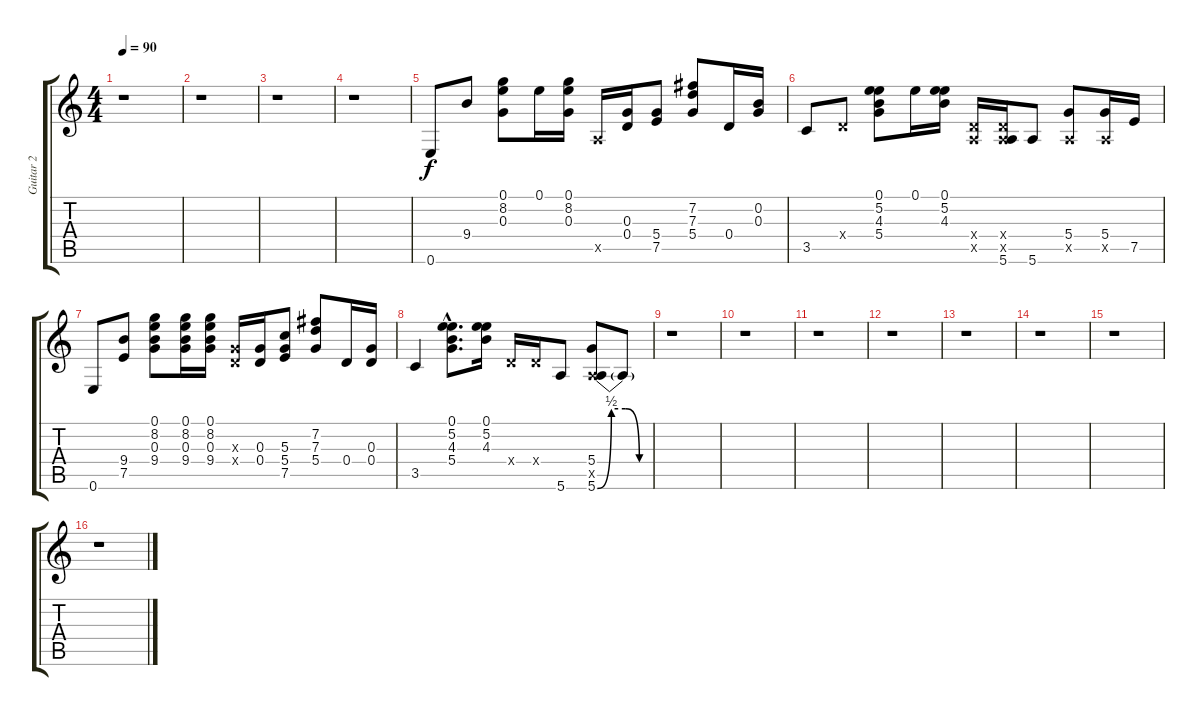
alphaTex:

\track ("Guitar 2" "Guitar 2") {instrument acousticguitarsteel}
\staff {score tabs}
\tuning (E4 B3 G3 D3 A2 E2) {hide}
\ts (4 4)
\tempo 90
\clef g2
\ks c
r.1{dy f instrument acousticguitarsteel} |
r.1 |
r.1 |
r.1 |
0.6.8 9.4.8 (0.1 8.2 0.3).8 0.1.16 (0.1 8.2 0.3).16 0.5{x}.16 (0.3 0.4).16 (5.4 7.5).8 (7.2 7.3 5.4).8 0.4.16 (0.2 0.3).16 |
3.5.8 0.4{x}.8 (0.1 5.2 4.3 5.4).8 0.1.16 (0.1 5.2 4.3).16 (0.4{x} 0.5{x}).16 (0.4{x} 0.5{x} 5.6).16 5.6.8 (5.4 0.5{x}).8 (5.4 0.5{x}).16 7.5.16 |
0.6.8 (9.4 7.5).8 (0.1 8.2 0.3 9.4).8 (0.1 8.2 0.3 9.4).16 (0.1 8.2 0.3 9.4).16 (0.3{x} 0.4{x}).16 (0.3 0.4).16 (5.3 5.4 7.5).8 (7.2 7.3 5.4).8 0.4.16 (0.3 0.4).16 |
3.5.4 (0.1{hac} 5.2{hac} 4.3{hac} 5.4{hac}).8{d} (0.1 5.2 4.3).16 0.4{x}.16 0.4{x}.16 5.6.8 (5.4 0.5{x} 5.6{be (custom 0 0 15 2 30 2 45 0 60 0)}).8 5.6{t}.8 |
r.1 |
r.1 |
r.1 |
r.1 |
r.1 |
r.1 |
r.1 |
r.1
